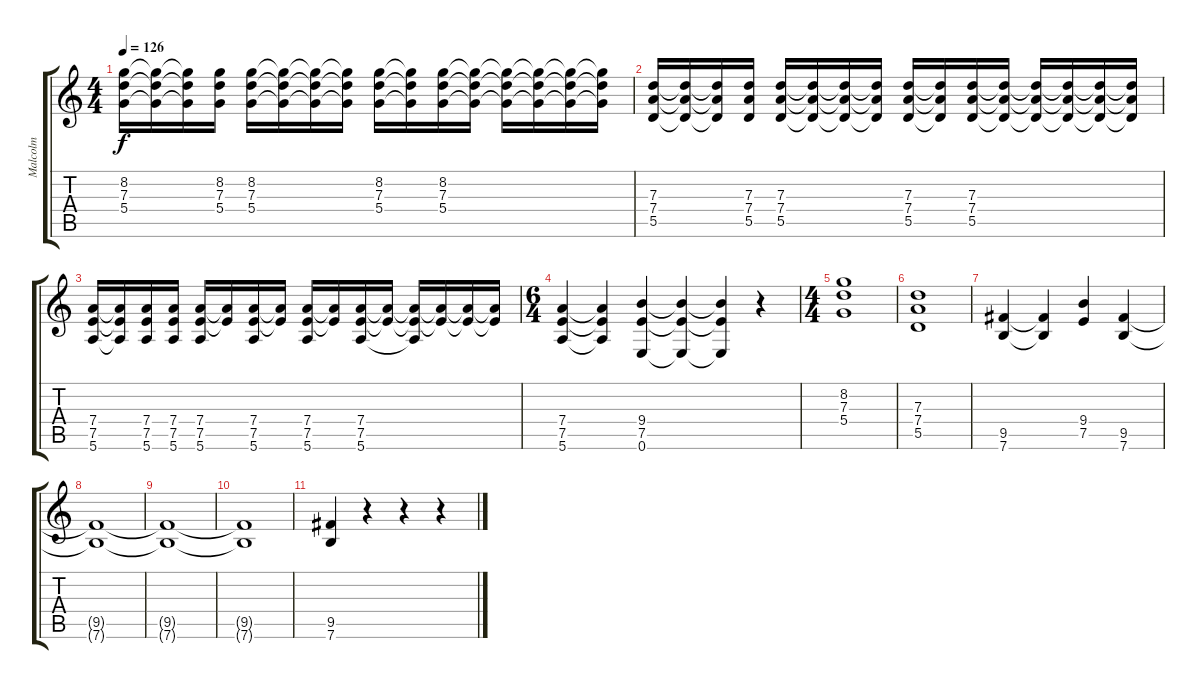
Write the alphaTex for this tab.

\track ("Malcolm" "Malcolm") {instrument distortionguitar}
\staff {score tabs}
\tuning (E4 B3 G3 D3 A2 E2) {hide}
\ts (4 4)
\tempo 126
\clef g2
\ks c
(8.2 7.3 5.4).16{dy f} (8.2{t} 7.3{t} 5.4{t}).16 (8.2{t} 7.3{t} 5.4{t}).16 (8.2 7.3 5.4).16 (8.2 7.3 5.4).16 (8.2{t} 7.3{t} 5.4{t}).16 (8.2{t} 7.3{t} 5.4{t}).16 (8.2{t} 7.3{t} 5.4{t}).16 (8.2 7.3 5.4).16 (8.2{t} 7.3{t} 5.4{t}).16 (8.2 7.3 5.4).16 (8.2{t} 7.3{t} 5.4{t}).16 (8.2{t} 7.3{t} 5.4{t}).16 (8.2{t} 7.3{t} 5.4{t}).16 (8.2{t} 7.3{t} 5.4{t}).16 (8.2{t} 7.3{t} 5.4{t}).16 |
(7.3 7.4 5.5).16 (7.3{t} 7.4{t} 5.5{t}).16 (7.3{t} 7.4{t} 5.5{t}).16 (7.3 7.4 5.5).16 (7.3 7.4 5.5).16 (7.3{t} 7.4{t} 5.5{t}).16 (7.3{t} 7.4{t} 5.5{t}).16 (7.3{t} 7.4{t} 5.5{t}).16 (7.3 7.4 5.5).16 (7.3{t} 7.4{t} 5.5{t}).16 (7.3 7.4 5.5).16 (7.3{t} 7.4{t} 5.5{t}).16 (7.3{t} 7.4{t} 5.5{t}).16 (7.3{t} 7.4{t} 5.5{t}).16 (7.3{t} 7.4{t} 5.5{t}).16 (7.3{t} 7.4{t} 5.5{t}).16 |
(7.4 7.5 5.6).16 (7.4{t} 7.5{t} 5.6{t}).16 (7.4 7.5 5.6).16 (7.4 7.5 5.6).16 (7.4 7.5 5.6).16 (7.4{t} 7.5{t}).16 (7.4 7.5 5.6).16 (7.4{t} 7.5{t}).16 (7.4 7.5 5.6).16 (7.4{t} 7.5{t}).16 (7.4 7.5 5.6).16 (7.4{t} 7.5{t}).16 (7.4{t} 7.5{t} 5.6{t}).16 (7.4{t} 7.5{t}).16 (7.4{t} 7.5{t}).16 (7.4{t} 7.5{t}).16 |
\ts (6 4)
(7.4 7.5 5.6).4 (7.4{t} 7.5{t} 5.6{t}).4 (9.4 7.5 0.6).4 (9.4{t} 7.5{t} 0.6{t}).4 (9.4{t} 7.5{t} 0.6{t}).4 r.4 |
\ts (4 4)
(8.2 7.3 5.4).1 |
(7.3 7.4 5.5).1 |
(9.5 7.6).4 (9.5{t} 7.6{t}).4 (9.4 7.5).4 (9.5 7.6).4 |
(9.5{t} 7.6{t}).1 |
(9.5{t} 7.6{t}).1 |
(9.5{t} 7.6{t}).1 |
(9.5 7.6).4 r.4 r.4 r.4
